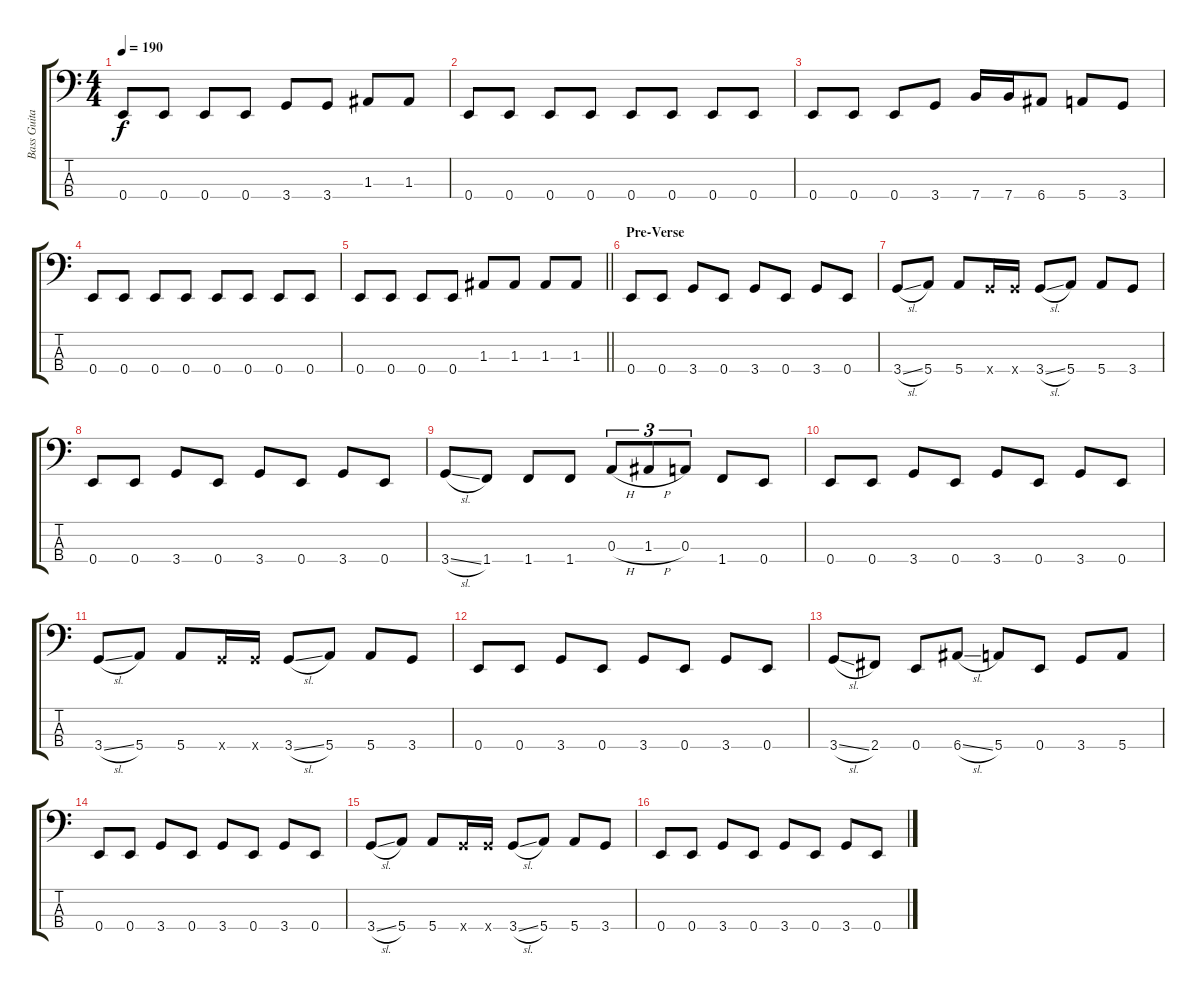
\track ("Bass Guitar" "Bass Guita") {instrument electricbassfinger}
\staff {score tabs}
\tuning (G2 D2 A1 E1) {hide}
\ts (4 4)
\tempo 190
\clef f4
\ks c
0.4.8{dy f} 0.4.8 0.4.8 0.4.8 3.4.8 3.4.8 1.3.8 1.3.8 |
0.4.8 0.4.8 0.4.8 0.4.8 0.4.8 0.4.8 0.4.8 0.4.8 |
0.4.8 0.4.8 0.4.8 3.4.8 7.4.16 7.4.16 6.4.8 5.4.8 3.4.8 |
0.4.8 0.4.8 0.4.8 0.4.8 0.4.8 0.4.8 0.4.8 0.4.8 |
\barLineRight lightlight
0.4.8 0.4.8 0.4.8 0.4.8 1.3.8 1.3.8 1.3.8 1.3.8 |
\section ("" "Pre-Verse")
0.4.8 0.4.8 3.4.8 0.4.8 3.4.8 0.4.8 3.4.8 0.4.8 |
3.4{sl}.8 5.4.8 5.4.8 3.4{x}.16 3.4{x}.16 3.4{sl}.8 5.4.8 5.4.8 3.4.8 |
0.4.8 0.4.8 3.4.8 0.4.8 3.4.8 0.4.8 3.4.8 0.4.8 |
3.4{sl}.8 1.4.8 1.4.8 1.4.8 0.3{h}.8{tu (3 2)} 1.3{h}.8{tu (3 2)} 0.3.8{tu (3 2)} 1.4.8 0.4.8 |
0.4.8 0.4.8 3.4.8 0.4.8 3.4.8 0.4.8 3.4.8 0.4.8 |
3.4{sl}.8 5.4.8 5.4.8 3.4{x}.16 3.4{x}.16 3.4{sl}.8 5.4.8 5.4.8 3.4.8 |
0.4.8 0.4.8 3.4.8 0.4.8 3.4.8 0.4.8 3.4.8 0.4.8 |
3.4{sl}.8 2.4.8 0.4.8 6.4{sl}.8 5.4.8 0.4.8 3.4.8 5.4.8 |
0.4.8 0.4.8 3.4.8 0.4.8 3.4.8 0.4.8 3.4.8 0.4.8 |
3.4{sl}.8 5.4.8 5.4.8 3.4{x}.16 3.4{x}.16 3.4{sl}.8 5.4.8 5.4.8 3.4.8 |
0.4.8 0.4.8 3.4.8 0.4.8 3.4.8 0.4.8 3.4.8 0.4.8
